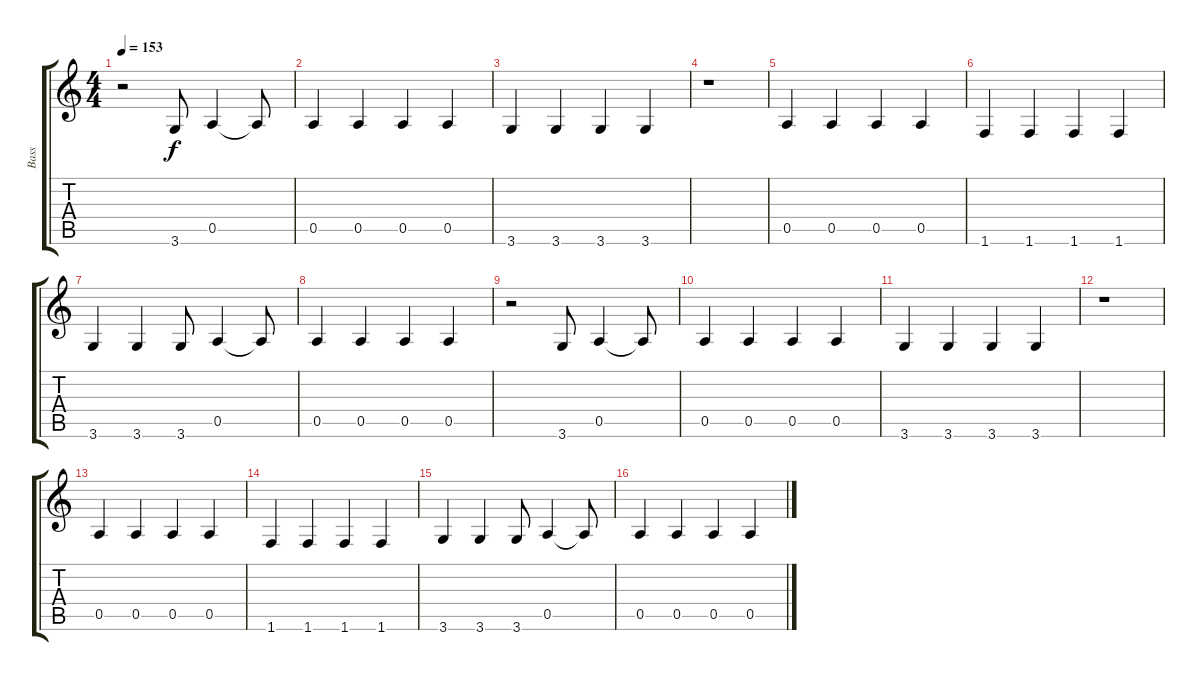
\track ("Bass" "Bass") {instrument fretlessbass}
\staff {score tabs}
\tuning (E4 B3 G3 D3 A2 E2) {hide}
\ts (4 4)
\tempo 153
\clef g2
\ks c
r.2{dy f} 3.6.8 0.5.4 0.5{t}.8 |
0.5.4 0.5.4 0.5.4 0.5.4 |
3.6.4 3.6.4 3.6.4 3.6.4 |
r.1 |
0.5.4 0.5.4 0.5.4 0.5.4 |
1.6.4 1.6.4 1.6.4 1.6.4 |
3.6.4 3.6.4 3.6.8 0.5.4 0.5{t}.8 |
0.5.4 0.5.4 0.5.4 0.5.4 |
r.2 3.6.8 0.5.4 0.5{t}.8 |
0.5.4 0.5.4 0.5.4 0.5.4 |
3.6.4 3.6.4 3.6.4 3.6.4 |
r.1 |
0.5.4 0.5.4 0.5.4 0.5.4 |
1.6.4 1.6.4 1.6.4 1.6.4 |
3.6.4 3.6.4 3.6.8 0.5.4 0.5{t}.8 |
0.5.4 0.5.4 0.5.4 0.5.4
